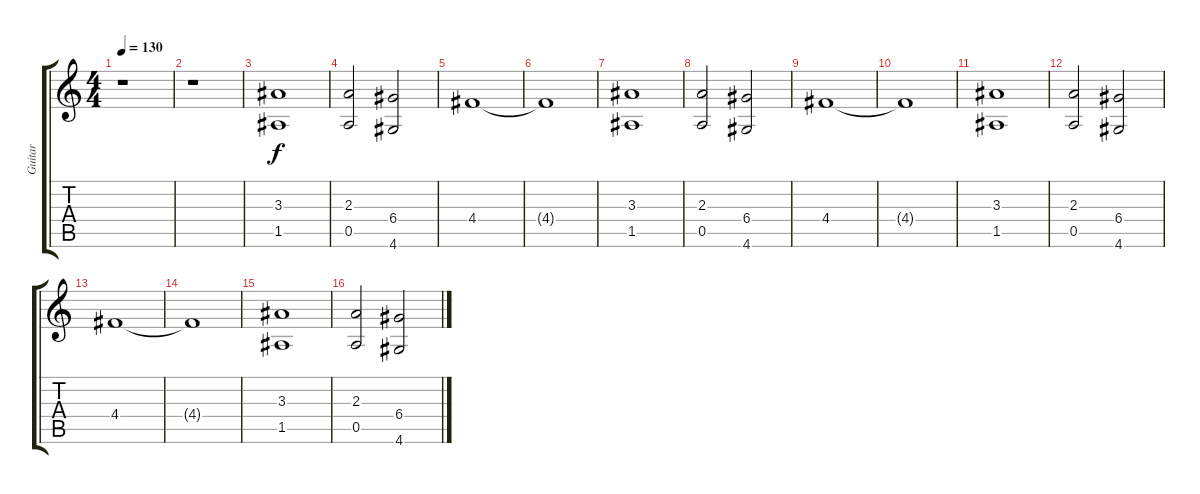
\track ("Guitar" "Guitar") {instrument distortionguitar}
\staff {score tabs}
\tuning (E4 B3 G3 D3 A2 E2) {hide}
\ts (4 4)
\tempo 130
\clef g2
\ks c
r.1{dy f} |
r.1 |
(3.3 1.5).1 |
(2.3 0.5).2 (6.4 4.6).2 |
4.4.1 |
4.4{t}.1 |
(3.3 1.5).1 |
(2.3 0.5).2 (6.4 4.6).2 |
4.4.1 |
4.4{t}.1 |
(3.3 1.5).1 |
(2.3 0.5).2 (6.4 4.6).2 |
4.4.1 |
4.4{t}.1 |
(3.3 1.5).1 |
(2.3 0.5).2 (6.4 4.6).2
